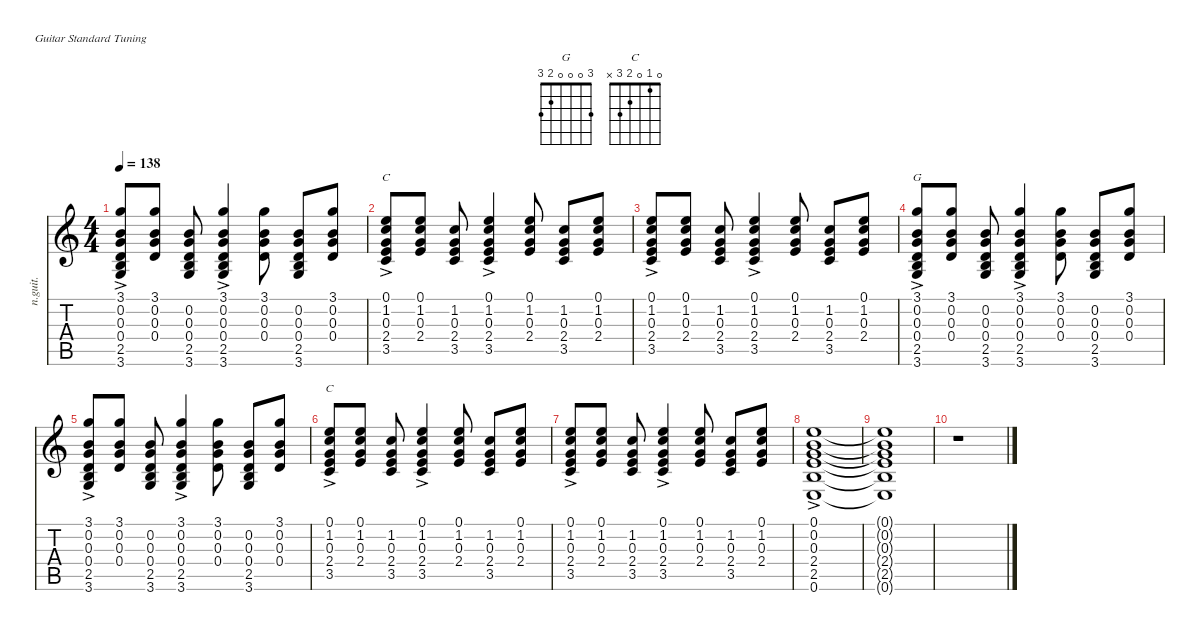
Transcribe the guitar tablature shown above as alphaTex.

\defaultSystemsLayout 4
\hideDynamics
\bracketExtendMode nobrackets
\otherSystemsTrackNameOrientation horizontal
\track ("Rythm Guitar 1 (Glenn Frey)" "n.guit.") {instrument acousticguitarnylon}
\staff {score tabs}
\tuning (E4 B3 G3 D3 A2 E2)
\chord ("G" 3 0 0 0 2 3)
\chord ("C" 0 1 0 2 3 x)
\ts (4 4)
\tempo 138
\clef g2
\ks c
(3.1 0.2 0.3{ac} 0.4 2.5 3.6).8{dy ff} (3.1 0.2 0.3 0.4).8{dy f} (0.2 0.3 0.4 2.5 3.6).8 (3.1 0.2 0.3{ac} 0.4 2.5 3.6).4{dy ff} (3.1 0.2 0.3 0.4).8{dy f} (0.2 0.3 0.4 2.5 3.6).8 (3.1 0.2 0.3 0.4).8 |
(0.1 1.2{ac} 0.3 2.4 3.5).8{ch "C" dy ff} (0.1 1.2 0.3 2.4).8{dy f} (1.2 0.3 2.4 3.5).8 (0.1 1.2{ac} 0.3 2.4 3.5).4{dy ff} (0.1 1.2 0.3 2.4).8{dy f} (1.2 0.3 2.4 3.5).8 (0.1 1.2 0.3 2.4).8 |
(0.1 1.2{ac} 0.3 2.4 3.5).8{dy ff} (0.1 1.2 0.3 2.4).8{dy f} (1.2 0.3 2.4 3.5).8 (0.1 1.2{ac} 0.3 2.4 3.5).4{dy ff} (0.1 1.2 0.3 2.4).8{dy f} (1.2 0.3 2.4 3.5).8 (0.1 1.2 0.3 2.4).8 |
(3.1 0.2 0.3{ac} 0.4 2.5 3.6).8{ch "G" dy ff} (3.1 0.2 0.3 0.4).8{dy f} (0.2 0.3 0.4 2.5 3.6).8 (3.1 0.2 0.3{ac} 0.4 2.5 3.6).4{dy ff} (3.1 0.2 0.3 0.4).8{dy f} (0.2 0.3 0.4 2.5 3.6).8 (3.1 0.2 0.3 0.4).8 |
(3.1 0.2 0.3{ac} 0.4 2.5 3.6).8{dy ff} (3.1 0.2 0.3 0.4).8{dy f} (0.2 0.3 0.4 2.5 3.6).8 (3.1 0.2 0.3{ac} 0.4 2.5 3.6).4{dy ff} (3.1 0.2 0.3 0.4).8{dy f} (0.2 0.3 0.4 2.5 3.6).8 (3.1 0.2 0.3 0.4).8 |
(0.1 1.2{ac} 0.3 2.4 3.5).8{ch "C" dy ff} (0.1 1.2 0.3 2.4).8{dy f} (1.2 0.3 2.4 3.5).8 (0.1 1.2{ac} 0.3 2.4 3.5).4{dy ff} (0.1 1.2 0.3 2.4).8{dy f} (1.2 0.3 2.4 3.5).8 (0.1 1.2 0.3 2.4).8 |
(0.1 1.2{ac} 0.3 2.4 3.5).8{dy ff} (0.1 1.2 0.3 2.4).8{dy f} (1.2 0.3 2.4 3.5).8 (0.1 1.2{ac} 0.3 2.4 3.5).4{dy ff} (0.1 1.2 0.3 2.4).8{dy f} (1.2 0.3 2.4 3.5).8 (0.1 1.2 0.3 2.4).8 |
(0.1{ac} 0.2 0.3 2.4 2.5 0.6).1{dy ff} |
(0.1{t} 0.2{t} 0.3{t} 2.4{t} 2.5{t} 0.6{t}).1{dy f} |
r.1
